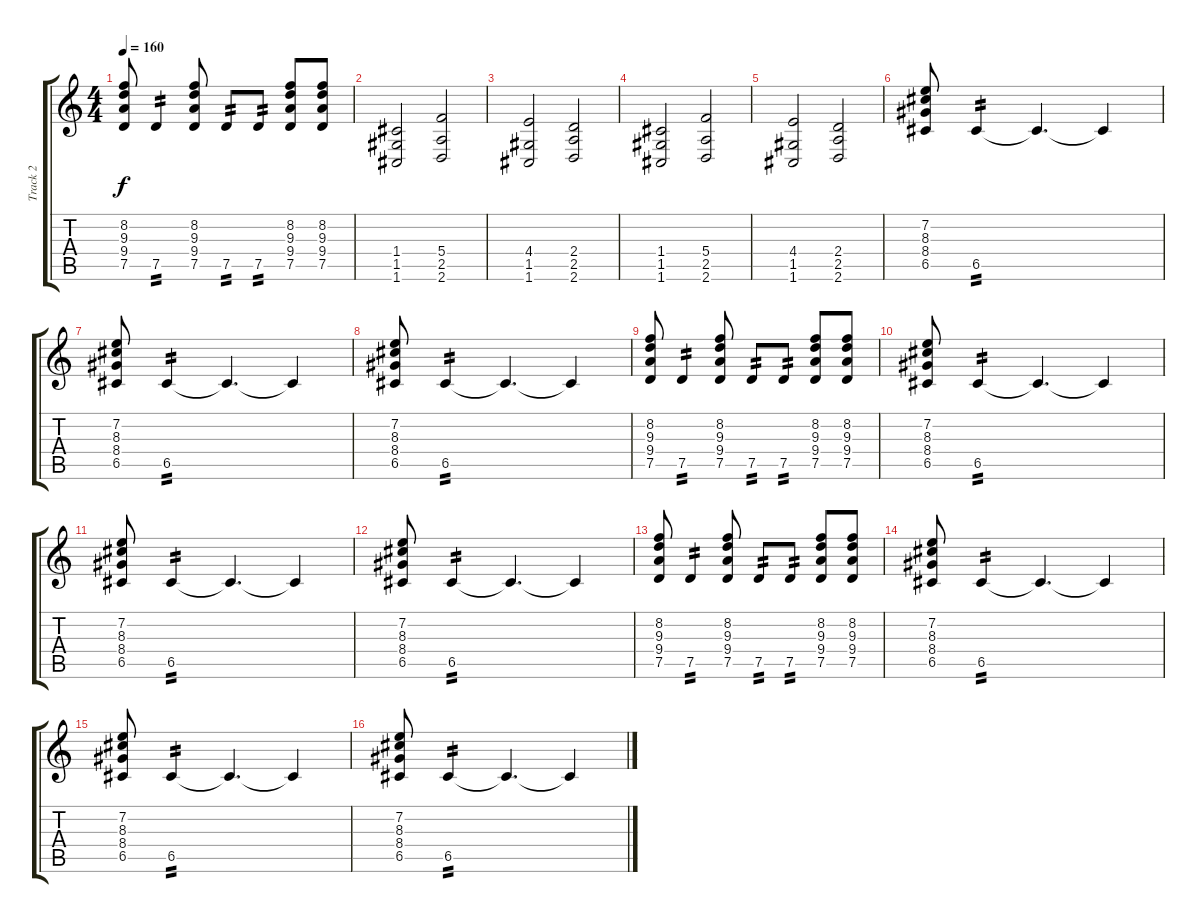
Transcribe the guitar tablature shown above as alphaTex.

\track ("Track 2" "Track 2") {instrument distortionguitar}
\staff {score tabs}
\tuning (D4 A3 F3 C3 G2 C2) {hide}
\ts (4 4)
\tempo 160
\clef g2
\ks c
(8.2 9.3 9.4 7.5).8{dy f} 7.5.4{tp 2} (8.2 9.3 9.4 7.5).8 7.5.8{tp 2} 7.5.8{tp 2} (8.2 9.3 9.4 7.5).8 (8.2 9.3 9.4 7.5).8 |
(1.4 1.5 1.6).2 (5.4 2.5 2.6).2 |
(4.4 1.5 1.6).2 (2.4 2.5 2.6).2 |
(1.4 1.5 1.6).2 (5.4 2.5 2.6).2 |
(4.4 1.5 1.6).2 (2.4 2.5 2.6).2 |
(7.2 8.3 8.4 6.5).8 6.5.4{tp 2} 6.5{t}.4{d} 6.5{t}.4 |
(7.2 8.3 8.4 6.5).8 6.5.4{tp 2} 6.5{t}.4{d} 6.5{t}.4 |
(7.2 8.3 8.4 6.5).8 6.5.4{tp 2} 6.5{t}.4{d} 6.5{t}.4 |
(8.2 9.3 9.4 7.5).8 7.5.4{tp 2} (8.2 9.3 9.4 7.5).8 7.5.8{tp 2} 7.5.8{tp 2} (8.2 9.3 9.4 7.5).8 (8.2 9.3 9.4 7.5).8 |
(7.2 8.3 8.4 6.5).8 6.5.4{tp 2} 6.5{t}.4{d} 6.5{t}.4 |
(7.2 8.3 8.4 6.5).8 6.5.4{tp 2} 6.5{t}.4{d} 6.5{t}.4 |
(7.2 8.3 8.4 6.5).8 6.5.4{tp 2} 6.5{t}.4{d} 6.5{t}.4 |
(8.2 9.3 9.4 7.5).8 7.5.4{tp 2} (8.2 9.3 9.4 7.5).8 7.5.8{tp 2} 7.5.8{tp 2} (8.2 9.3 9.4 7.5).8 (8.2 9.3 9.4 7.5).8 |
(7.2 8.3 8.4 6.5).8 6.5.4{tp 2} 6.5{t}.4{d} 6.5{t}.4 |
(7.2 8.3 8.4 6.5).8 6.5.4{tp 2} 6.5{t}.4{d} 6.5{t}.4 |
(7.2 8.3 8.4 6.5).8 6.5.4{tp 2} 6.5{t}.4{d} 6.5{t}.4
